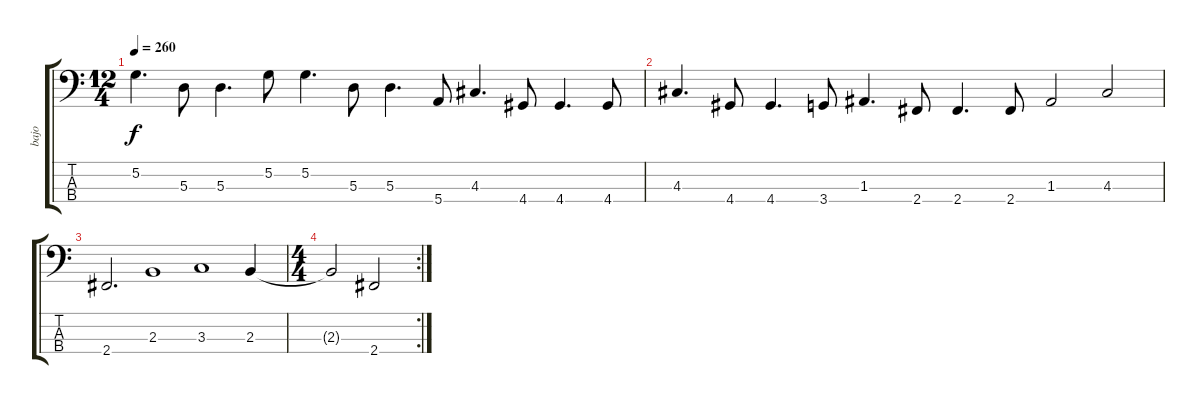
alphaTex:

\track ("bajo" "bajo") {instrument electricbassfinger}
\staff {score tabs}
\tuning (G2 D2 A1 E1) {hide}
\ts (12 4)
\tempo 260
\clef f4
\ks c
5.2.4{d dy f} 5.3.8 5.3.4{d} 5.2.8 5.2.4{d} 5.3.8 5.3.4{d} 5.4.8 4.3.4{d} 4.4.8 4.4.4{d} 4.4.8 |
4.3.4{d} 4.4.8 4.4.4{d} 3.4.8 1.3.4{d} 2.4.8 2.4.4{d} 2.4.8 1.3.2 4.3.2 |
2.4.2{d} 2.3.1 3.3.1 2.3.4 |
\rc 2
\ts (4 4)
2.3{t}.2 2.4.2
